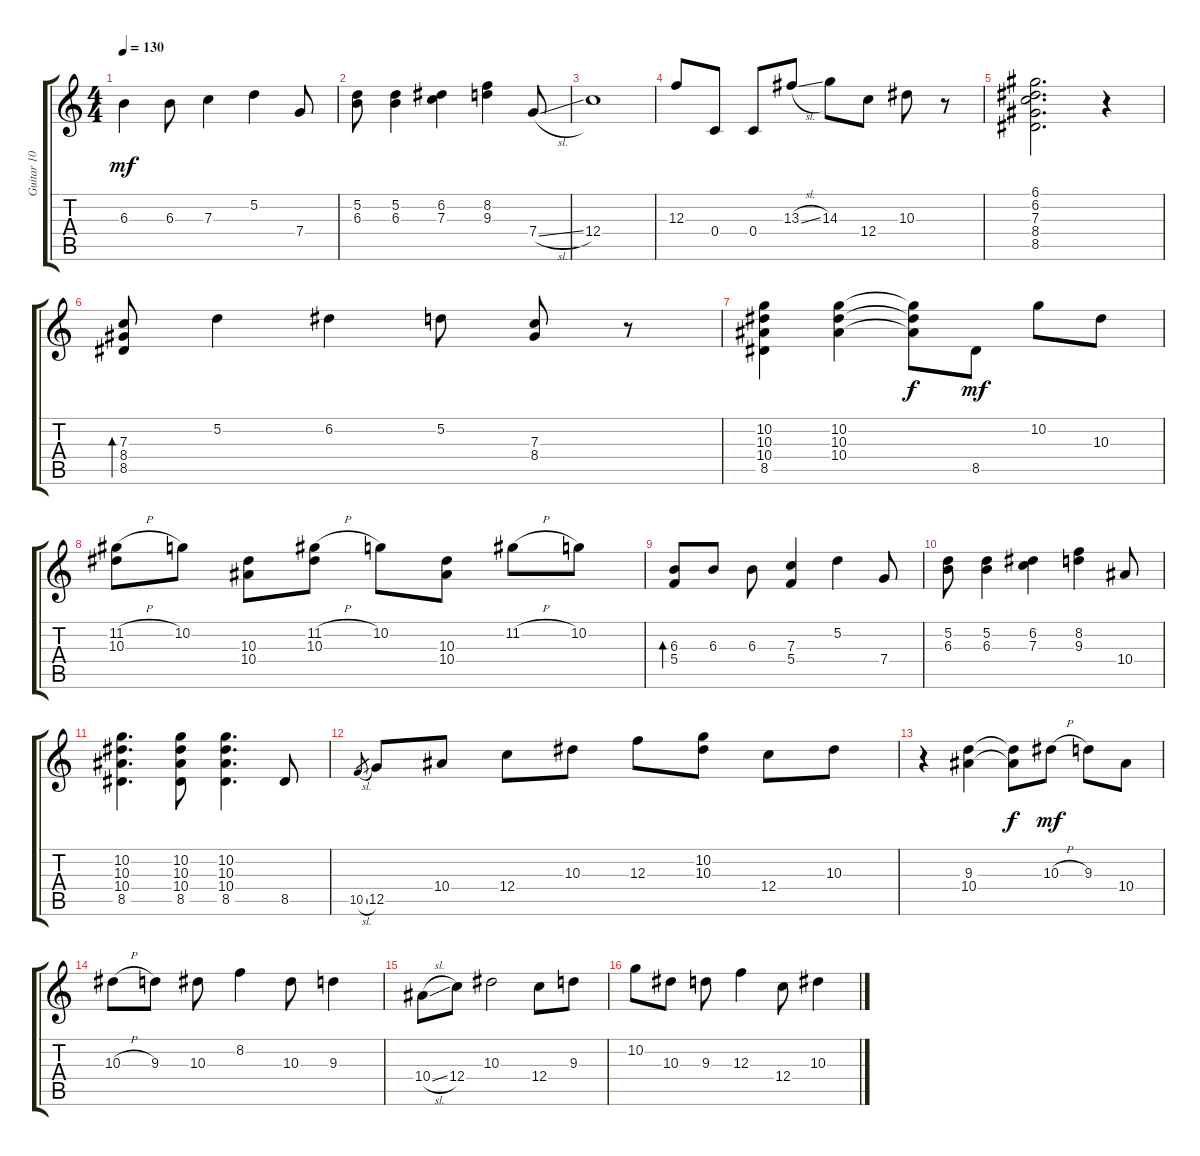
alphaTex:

\track ("Guitar 10" "Guitar 10") {instrument overdrivenguitar}
\staff {score tabs}
\tuning (D4 A3 F3 C3 G2 C2) {hide}
\ts (4 4)
\tempo 130
\clef g2
\ks c
6.3.4{dy mf} 6.3.8 7.3.4 5.2.4 7.4.8 |
(5.2 6.3).8 (5.2 6.3).4 (6.2 7.3).4 (8.2 9.3).4 7.4{sl}.8 |
12.4.1 |
12.3.8 0.4.8 0.4.8 13.3{sl}.8 14.3.8 12.4.8 10.3.8 r.8 |
(6.1 6.2 7.3 8.4 8.5).2{d} r.4 |
(7.3 8.4 8.5).8{bd 480} 5.2.4 6.2.4 5.2.8 (7.3 8.4).8 r.8 |
(10.2 10.3 10.4 8.5).4 (10.2 10.3 10.4).4 (10.2{t} 10.3{t} 10.4{t}).8{dy f} 8.5.8{dy mf} 10.2.8 10.3.8 |
(11.2{h} 10.3).8 10.2.8 (10.3 10.4).8 (11.2{h} 10.3).8 10.2.8 (10.3 10.4).8 11.2{h}.8 10.2.8 |
(6.3 5.4).8{bd 480} 6.3.8 6.3.8 (7.3 5.4).4 5.2.4 7.4.8 |
(5.2 6.3).8 (5.2 6.3).4 (6.2 7.3).4 (8.2 9.3).4 10.4.8 |
(10.2 10.3 10.4 8.5).4{d} (10.2 10.3 10.4 8.5).8 (10.2 10.3 10.4 8.5).4{d} 8.5.8 |
10.5{sl}.8{gr} 12.5.8 10.4.8 12.4.8 10.3.8 12.3.8 (10.2 10.3).8 12.4.8 10.3.8 |
r.4 (9.3 10.4).4 (9.3{t} 10.4{t}).8{dy f} 10.3{h}.8{dy mf} 9.3.8 10.4.8 |
10.3{h}.8 9.3.8 10.3.8 8.2.4 10.3.8 9.3.4 |
10.4{sl}.8 12.4.8 10.3.2 12.4.8 9.3.8 |
10.2.8 10.3.8 9.3.8 12.3.4 12.4.8 10.3.4
